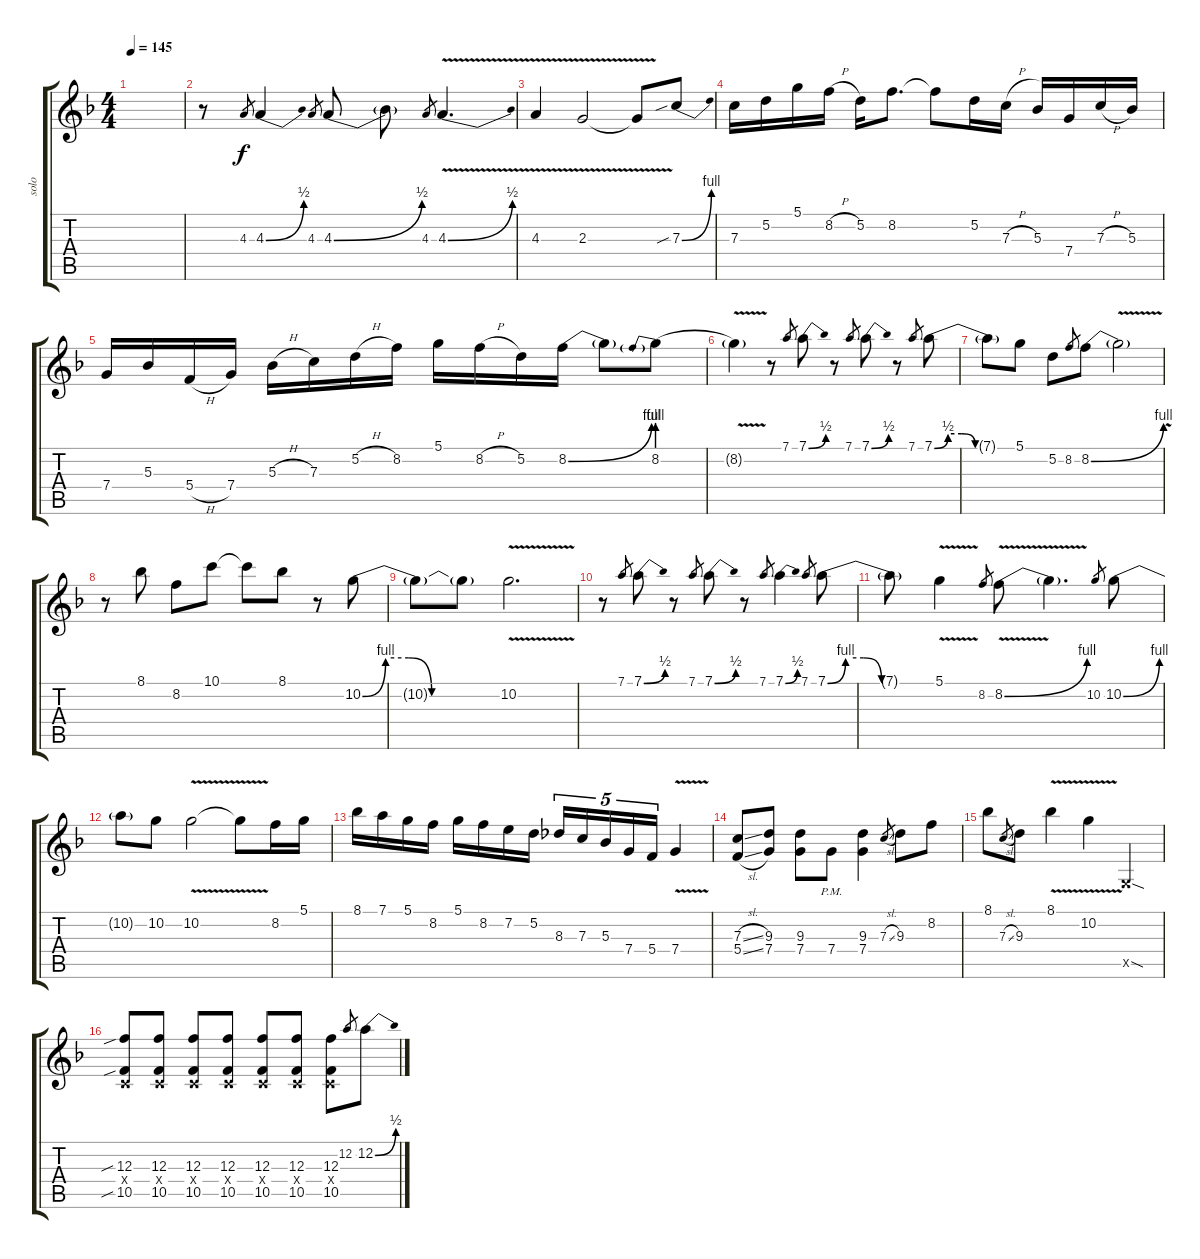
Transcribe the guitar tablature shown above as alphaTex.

\track ("solo" "solo") {instrument distortionguitar}
\staff {score tabs}
\tuning (D4 A3 F3 C3 G2 D2) {hide}
\ts (4 4)
\tempo 145
\clef g2
\ks f
|
r.8 4.3.8{gr} 4.3{be (bend 0 0 60 2)}.4 4.3.8{gr} 4.3{be (bend 0 0 60 2)}.8 4.3{t}.8 4.3.8{gr} 4.3{be (bend 0 0 60 2) v}.4{d} |
4.3{v}.4 2.3{v}.2 2.3{t}.8 7.3{be (bend 0 0 60 4) sib}.8 |
7.3.16 5.2.16 5.1.16 8.2{h}.16 5.2.16 8.2.8{d} 8.2{t}.8 5.2.16 7.3{h}.16 5.3.16 7.4.16 7.3{h}.16 5.3.16 |
7.4.16 5.3.16 5.4{h}.16 7.4.16 5.3{h}.16 7.3.16 5.2{h}.16 8.2.16 5.1.16 8.2{h}.16 5.2.16 8.2{be (bend 0 0 60 4)}.16 8.2{t}.8 8.2{be (prebend 0 4 60 4)}.8 |
8.2{v t}.4 r.8 7.1.8{gr} 7.1{be (bend 0 0 60 2)}.8 r.8 7.1.8{gr} 7.1{be (bend 0 0 60 2)}.8 r.8 7.1.8{gr} 7.1{be (custom 0 0 10 2 20 2 30 0 60 0)}.8 |
7.1{t}.8 5.1.8 5.2.8 8.2.8{gr} 8.2{be (bend 0 0 60 4)}.8 8.2{v t}.2 |
r.8 8.1.8 8.2.8 10.1.8 10.1{t}.8 8.1.8 r.8 10.2{be (custom 0 0 10 4 20 4 30 0 60 0)}.8 |
10.2{t}.8 10.2{t}.8 10.2{v}.2{d} |
r.8 7.1.8{gr} 7.1{be (bend 0 0 60 2)}.8 r.8 7.1.8{gr} 7.1{be (bend 0 0 60 2)}.8 r.8 7.1.8{gr} 7.1{be (bend 0 0 60 2)}.4 7.1.8{gr} 7.1{be (custom 0 0 10 4 20 4 30 0 60 0)}.8 |
7.1{t}.8 5.1{v}.4 8.2.8{gr} 8.2{be (bend 0 0 60 4) v}.8 8.2{t}.4{d} 10.2.8{gr} 10.2{be (bend 0 0 60 4)}.8 |
10.2{t}.8 10.2.8 10.2{v}.2 10.2{t}.8 8.2.16 5.1.16 |
8.1.16 7.1.16 5.1.16 8.2.16 5.1.16 8.2.16 7.2.16 5.2.16 8.3.16{tu (5 4)} 7.3.16{tu (5 4)} 5.3.16{tu (5 4)} 7.4.16{tu (5 4)} 5.4.16{tu (5 4)} 7.4{v}.4 |
(7.3{sl} 5.4{sl}).8 (9.3 7.4).8 (9.3 7.4).8 7.4{pm}.8 (9.3 7.4).4 7.3{sl}.8{gr} 9.3.8 8.2.8 |
8.1.8 7.3{sl}.8{gr} 9.3.8 8.1{v}.4 10.2{v}.4 0.5{sod x}.4 |
(12.3{sib} 0.4{x} 10.5{sib}).8 (12.3 0.4{x} 10.5).8 (12.3 0.4{x} 10.5).8 (12.3 0.4{x} 10.5).8 (12.3 0.4{x} 10.5).8 (12.3 0.4{x} 10.5).8 (12.3 0.4{x} 10.5).8 12.2.8{gr} 12.2{be (bend 0 0 60 2)}.8
